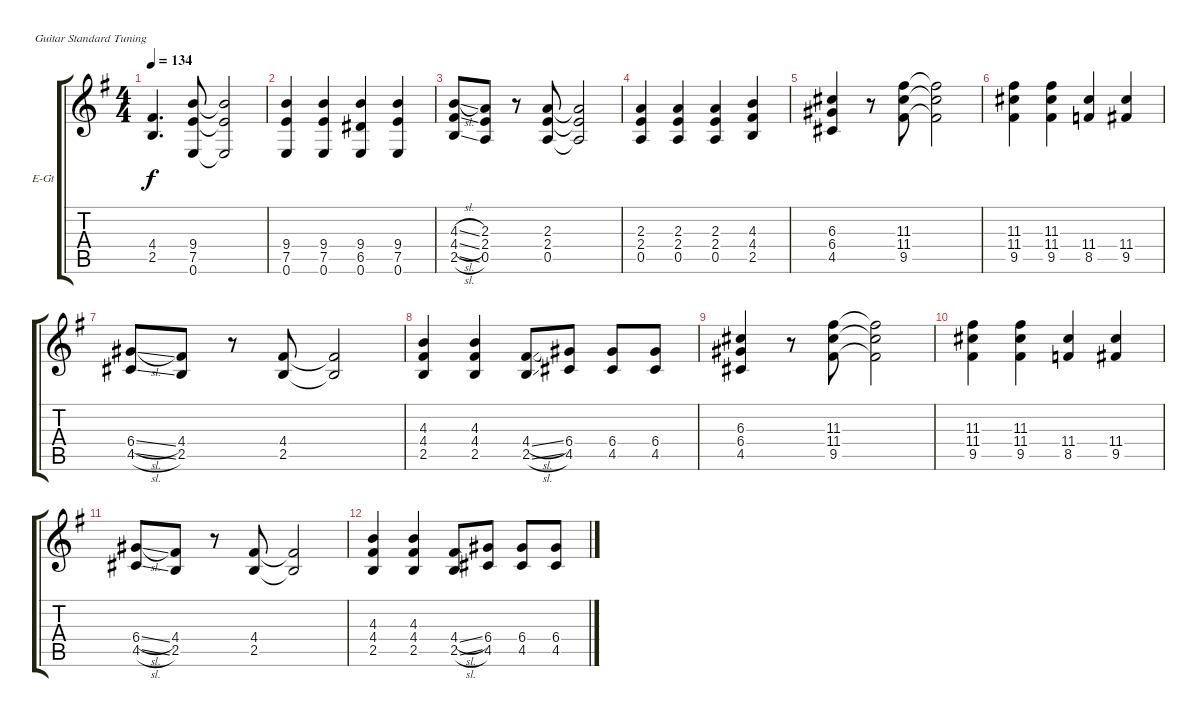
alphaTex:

\defaultSystemsLayout 4
\bracketExtendMode groupsimilarinstruments
\firstSystemTrackNameOrientation horizontal
\otherSystemsTrackNameOrientation horizontal
\track ("Robbin Crosby" "E-Gt") {instrument distortionguitar}
\staff {score tabs}
\tuning (E4 B3 G3 D3 A2 E2)
\ts (4 4)
\tempo 134
\clef g2
\ks g
(2.5 4.4).4{d dy f} (0.6 7.5 9.4).8 (9.4{t} 7.5{t} 0.6{t}).2 |
(0.6 7.5 9.4).4 (9.4 7.5 0.6).4 (0.6 6.5 9.4).4 (0.6 7.5 9.4).4 |
(2.5{sl} 4.4{sl} 4.3{sl}).8 (2.3 2.4 0.5).8 r.8 (0.5 2.4 2.3).8 (2.3{t} 2.4{t} 0.5{t}).2 |
(0.5 2.4 2.3).4 (2.3 2.4 0.5).4 (0.5 2.4 2.3).4 (2.5 4.4 4.3).4 |
(4.5 6.4 6.3).4 r.8 (9.5 11.4 11.3).8 (11.3{t} 11.4{t} 9.5{t}).2 |
(9.5 11.4 11.3).4 (11.3 11.4 9.5).4 (8.5 11.4).4 (9.5 11.4).4 |
(4.5{sl} 6.4{sl}).8 (4.4 2.5).8 r.8 (2.5 4.4).8 (4.4{t} 2.5{t}).2 |
(2.5 4.4 4.3).4 (4.3 4.4 2.5).4 (2.5{sl} 4.4{sl}).8 (4.5 6.4).8 (6.4 4.5).8 (6.4 4.5).8 |
(4.5 6.4 6.3).4 r.8 (9.5 11.4 11.3).8 (11.3{t} 11.4{t} 9.5{t}).2 |
(9.5 11.4 11.3).4 (11.3 11.4 9.5).4 (8.5 11.4).4 (9.5 11.4).4 |
(4.5{sl} 6.4{sl}).8 (4.4 2.5).8 r.8 (2.5 4.4).8 (4.4{t} 2.5{t}).2 |
(2.5 4.4 4.3).4 (4.3 4.4 2.5).4 (2.5{sl} 4.4{sl}).8 (4.5 6.4).8 (6.4 4.5).8 (6.4 4.5).8
